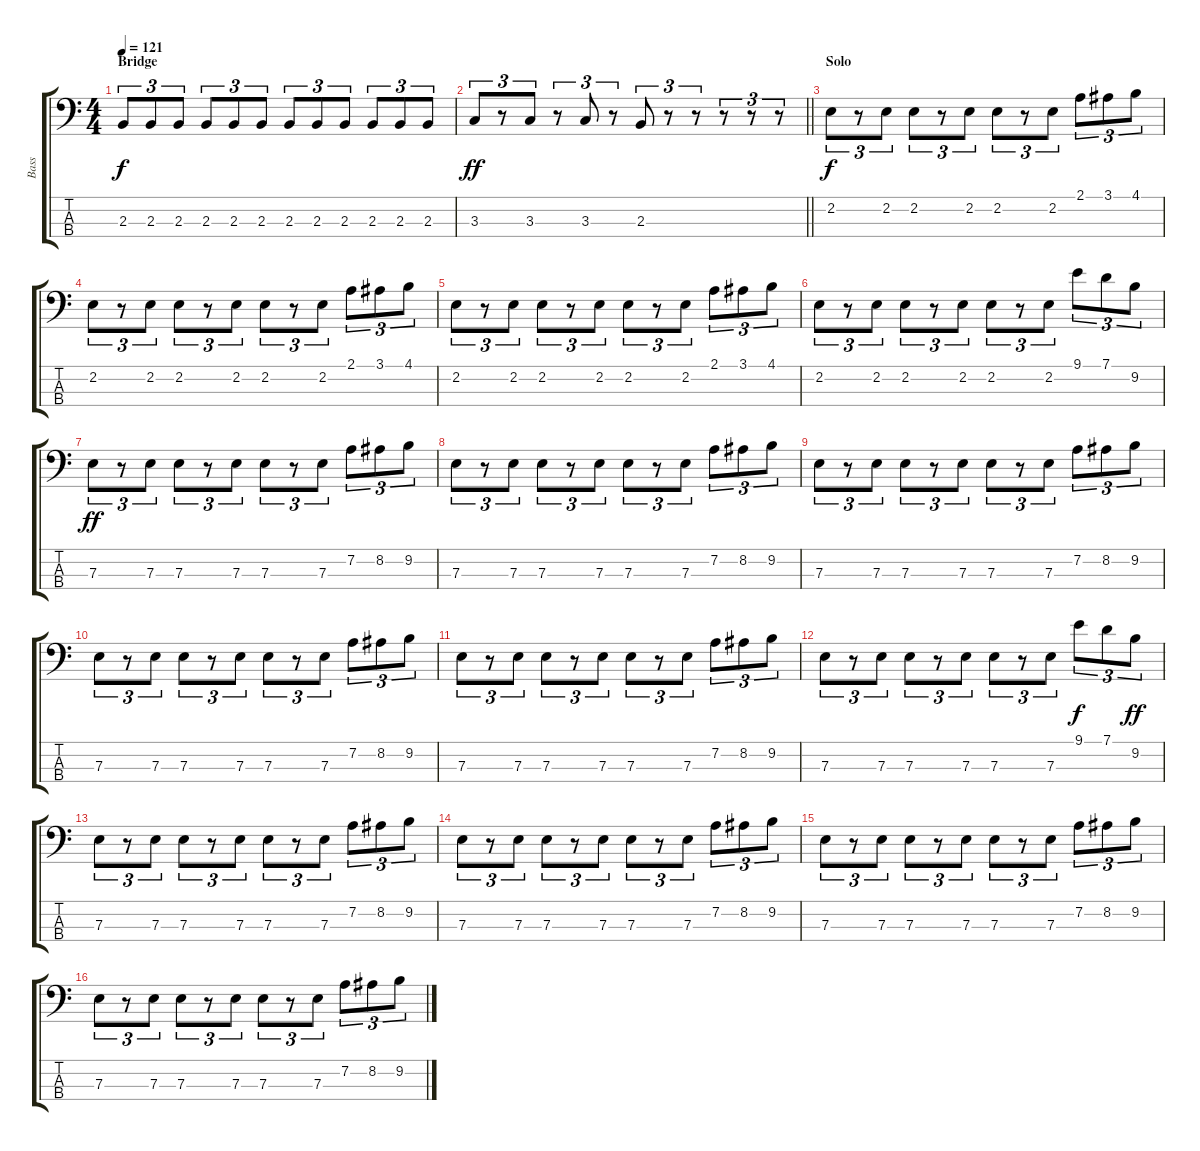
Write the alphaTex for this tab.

\track ("Bass" "Bass") {instrument electricbassfinger}
\staff {score tabs}
\tuning (G2 D2 A1 E1) {hide}
\ts (4 4)
\section ("" "Bridge")
\tempo 121
\clef f4
\ks c
2.3.8{tu (3 2) dy f} 2.3.8{tu (3 2)} 2.3.8{tu (3 2)} 2.3.8{tu (3 2)} 2.3.8{tu (3 2)} 2.3.8{tu (3 2)} 2.3.8{tu (3 2)} 2.3.8{tu (3 2)} 2.3.8{tu (3 2)} 2.3.8{tu (3 2)} 2.3.8{tu (3 2)} 2.3.8{tu (3 2)} |
\barLineRight lightlight
3.3.8{tu (3 2) dy ff} r.8{tu (3 2)} 3.3.8{tu (3 2)} r.8{tu (3 2)} 3.3.8{tu (3 2)} r.8{tu (3 2)} 2.3.8{tu (3 2)} r.8{tu (3 2)} r.8{tu (3 2)} r.8{tu (3 2)} r.8{tu (3 2)} r.8{tu (3 2)} |
\section ("" "Solo")
2.2.8{tu (3 2) dy f} r.8{tu (3 2)} 2.2.8{tu (3 2)} 2.2.8{tu (3 2)} r.8{tu (3 2)} 2.2.8{tu (3 2)} 2.2.8{tu (3 2)} r.8{tu (3 2)} 2.2.8{tu (3 2)} 2.1.8{tu (3 2)} 3.1.8{tu (3 2)} 4.1.8{tu (3 2)} |
2.2.8{tu (3 2)} r.8{tu (3 2)} 2.2.8{tu (3 2)} 2.2.8{tu (3 2)} r.8{tu (3 2)} 2.2.8{tu (3 2)} 2.2.8{tu (3 2)} r.8{tu (3 2)} 2.2.8{tu (3 2)} 2.1.8{tu (3 2)} 3.1.8{tu (3 2)} 4.1.8{tu (3 2)} |
2.2.8{tu (3 2)} r.8{tu (3 2)} 2.2.8{tu (3 2)} 2.2.8{tu (3 2)} r.8{tu (3 2)} 2.2.8{tu (3 2)} 2.2.8{tu (3 2)} r.8{tu (3 2)} 2.2.8{tu (3 2)} 2.1.8{tu (3 2)} 3.1.8{tu (3 2)} 4.1.8{tu (3 2)} |
2.2.8{tu (3 2)} r.8{tu (3 2)} 2.2.8{tu (3 2)} 2.2.8{tu (3 2)} r.8{tu (3 2)} 2.2.8{tu (3 2)} 2.2.8{tu (3 2)} r.8{tu (3 2)} 2.2.8{tu (3 2)} 9.1.8{tu (3 2)} 7.1.8{tu (3 2)} 9.2.8{tu (3 2)} |
7.3.8{tu (3 2) dy ff} r.8{tu (3 2)} 7.3.8{tu (3 2)} 7.3.8{tu (3 2)} r.8{tu (3 2)} 7.3.8{tu (3 2)} 7.3.8{tu (3 2)} r.8{tu (3 2)} 7.3.8{tu (3 2)} 7.2.8{tu (3 2)} 8.2.8{tu (3 2)} 9.2.8{tu (3 2)} |
7.3.8{tu (3 2)} r.8{tu (3 2)} 7.3.8{tu (3 2)} 7.3.8{tu (3 2)} r.8{tu (3 2)} 7.3.8{tu (3 2)} 7.3.8{tu (3 2)} r.8{tu (3 2)} 7.3.8{tu (3 2)} 7.2.8{tu (3 2)} 8.2.8{tu (3 2)} 9.2.8{tu (3 2)} |
7.3.8{tu (3 2)} r.8{tu (3 2)} 7.3.8{tu (3 2)} 7.3.8{tu (3 2)} r.8{tu (3 2)} 7.3.8{tu (3 2)} 7.3.8{tu (3 2)} r.8{tu (3 2)} 7.3.8{tu (3 2)} 7.2.8{tu (3 2)} 8.2.8{tu (3 2)} 9.2.8{tu (3 2)} |
7.3.8{tu (3 2)} r.8{tu (3 2)} 7.3.8{tu (3 2)} 7.3.8{tu (3 2)} r.8{tu (3 2)} 7.3.8{tu (3 2)} 7.3.8{tu (3 2)} r.8{tu (3 2)} 7.3.8{tu (3 2)} 7.2.8{tu (3 2)} 8.2.8{tu (3 2)} 9.2.8{tu (3 2)} |
7.3.8{tu (3 2)} r.8{tu (3 2)} 7.3.8{tu (3 2)} 7.3.8{tu (3 2)} r.8{tu (3 2)} 7.3.8{tu (3 2)} 7.3.8{tu (3 2)} r.8{tu (3 2)} 7.3.8{tu (3 2)} 7.2.8{tu (3 2)} 8.2.8{tu (3 2)} 9.2.8{tu (3 2)} |
7.3.8{tu (3 2)} r.8{tu (3 2)} 7.3.8{tu (3 2)} 7.3.8{tu (3 2)} r.8{tu (3 2)} 7.3.8{tu (3 2)} 7.3.8{tu (3 2)} r.8{tu (3 2)} 7.3.8{tu (3 2)} 9.1.8{tu (3 2) dy f} 7.1.8{tu (3 2)} 9.2.8{tu (3 2) dy ff} |
7.3.8{tu (3 2)} r.8{tu (3 2)} 7.3.8{tu (3 2)} 7.3.8{tu (3 2)} r.8{tu (3 2)} 7.3.8{tu (3 2)} 7.3.8{tu (3 2)} r.8{tu (3 2)} 7.3.8{tu (3 2)} 7.2.8{tu (3 2)} 8.2.8{tu (3 2)} 9.2.8{tu (3 2)} |
7.3.8{tu (3 2)} r.8{tu (3 2)} 7.3.8{tu (3 2)} 7.3.8{tu (3 2)} r.8{tu (3 2)} 7.3.8{tu (3 2)} 7.3.8{tu (3 2)} r.8{tu (3 2)} 7.3.8{tu (3 2)} 7.2.8{tu (3 2)} 8.2.8{tu (3 2)} 9.2.8{tu (3 2)} |
7.3.8{tu (3 2)} r.8{tu (3 2)} 7.3.8{tu (3 2)} 7.3.8{tu (3 2)} r.8{tu (3 2)} 7.3.8{tu (3 2)} 7.3.8{tu (3 2)} r.8{tu (3 2)} 7.3.8{tu (3 2)} 7.2.8{tu (3 2)} 8.2.8{tu (3 2)} 9.2.8{tu (3 2)} |
7.3.8{tu (3 2)} r.8{tu (3 2)} 7.3.8{tu (3 2)} 7.3.8{tu (3 2)} r.8{tu (3 2)} 7.3.8{tu (3 2)} 7.3.8{tu (3 2)} r.8{tu (3 2)} 7.3.8{tu (3 2)} 7.2.8{tu (3 2)} 8.2.8{tu (3 2)} 9.2.8{tu (3 2)}
